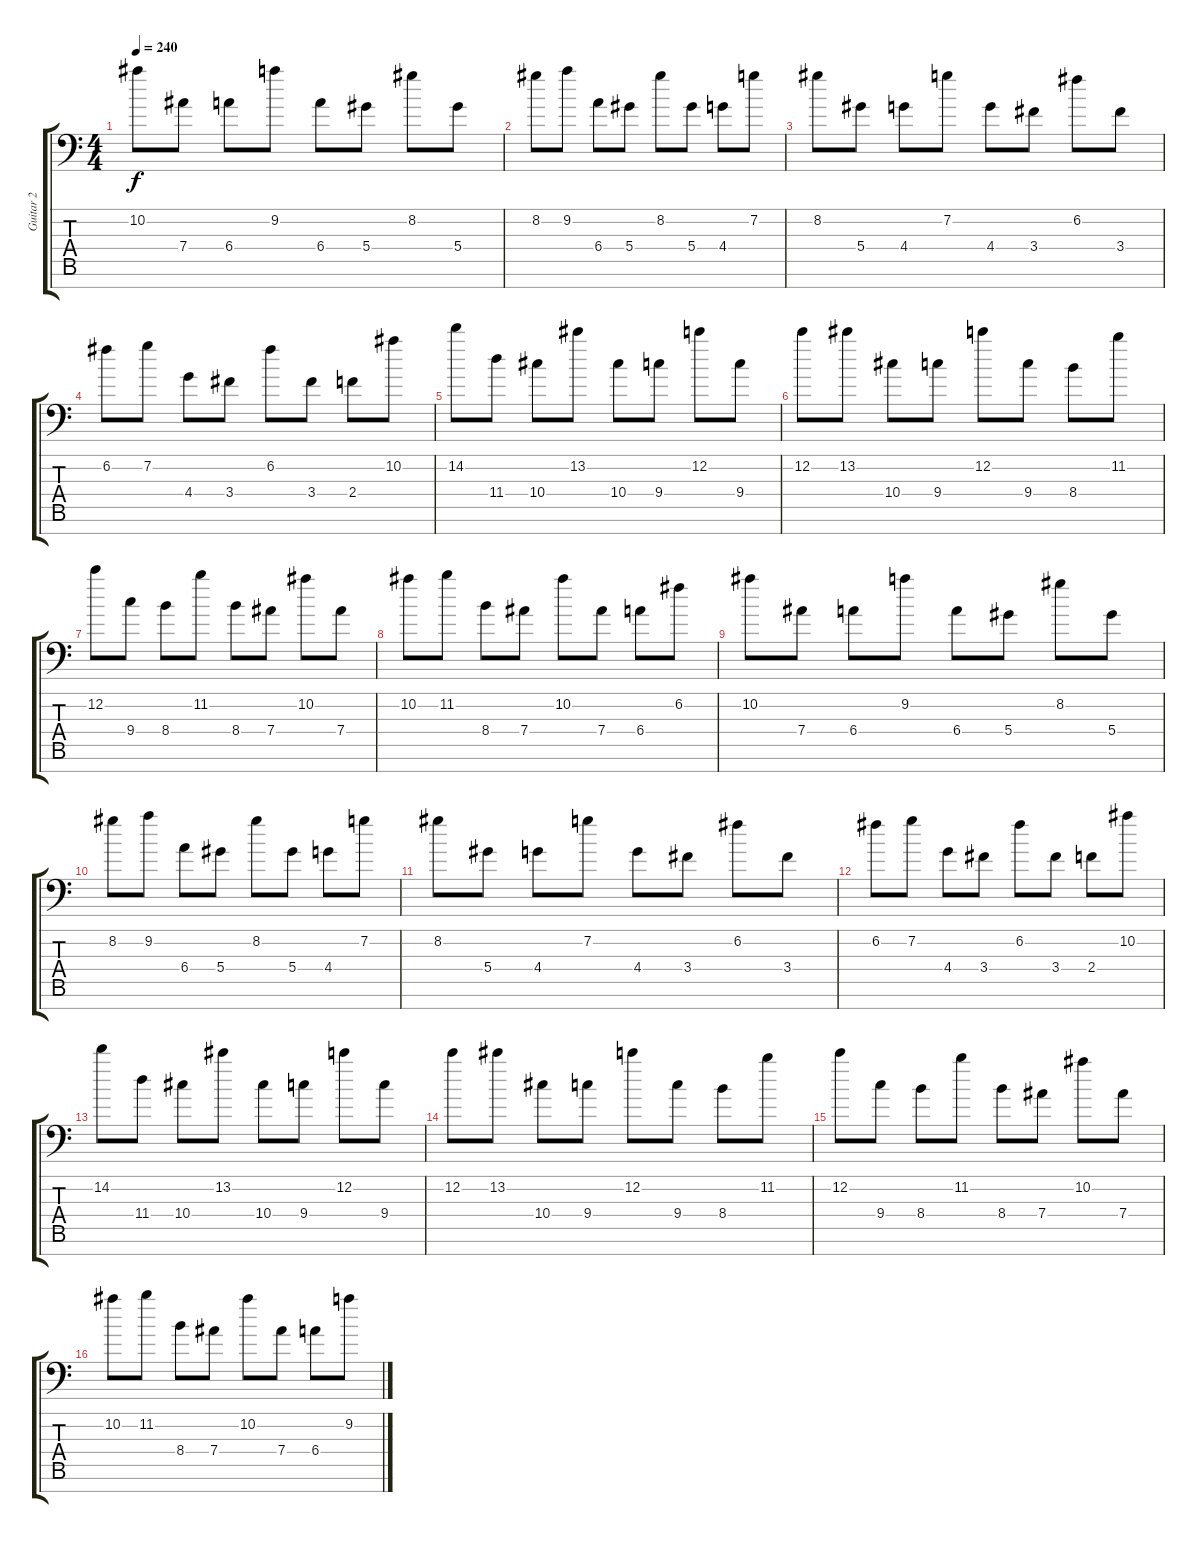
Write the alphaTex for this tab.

\track ("Guitar 2" "Guitar 2") {instrument overdrivenguitar}
\staff {score tabs}
\tuning (F4 C4 Ab3 Eb3 Bb2 F2 Bb1) {hide}
\ts (4 4)
\tempo 240
\clef f4
\ks c
10.2.8{dy f} 7.4.8 6.4.8 9.2.8 6.4.8 5.4.8 8.2.8 5.4.8 |
8.2.8 9.2.8 6.4.8 5.4.8 8.2.8 5.4.8 4.4.8 7.2.8 |
8.2.8{volume 15} 5.4.8 4.4.8 7.2.8 4.4.8 3.4.8 6.2.8 3.4.8 |
6.2.8{volume 14} 7.2.8 4.4.8 3.4.8 6.2.8 3.4.8 2.4.8 10.2.8 |
14.2.8{volume 13} 11.4.8 10.4.8 13.2.8 10.4.8 9.4.8 12.2.8 9.4.8 |
12.2.8{volume 12} 13.2.8 10.4.8 9.4.8 12.2.8 9.4.8 8.4.8 11.2.8 |
12.2.8{volume 11} 9.4.8 8.4.8 11.2.8 8.4.8 7.4.8 10.2.8 7.4.8 |
10.2.8{volume 10} 11.2.8 8.4.8 7.4.8 10.2.8 7.4.8 6.4.8 6.2.8 |
10.2.8{volume 9} 7.4.8 6.4.8 9.2.8 6.4.8 5.4.8 8.2.8 5.4.8 |
8.2.8{volume 8} 9.2.8 6.4.8 5.4.8 8.2.8 5.4.8 4.4.8 7.2.8 |
8.2.8{volume 7} 5.4.8 4.4.8 7.2.8 4.4.8 3.4.8 6.2.8 3.4.8 |
6.2.8{volume 6} 7.2.8 4.4.8 3.4.8 6.2.8 3.4.8 2.4.8 10.2.8 |
14.2.8{volume 5} 11.4.8 10.4.8 13.2.8 10.4.8 9.4.8 12.2.8 9.4.8 |
12.2.8{volume 4} 13.2.8 10.4.8 9.4.8 12.2.8 9.4.8 8.4.8 11.2.8 |
12.2.8{volume 3} 9.4.8 8.4.8 11.2.8 8.4.8 7.4.8 10.2.8 7.4.8 |
10.2.8{volume 2} 11.2.8 8.4.8 7.4.8 10.2.8 7.4.8 6.4.8 9.2.8
